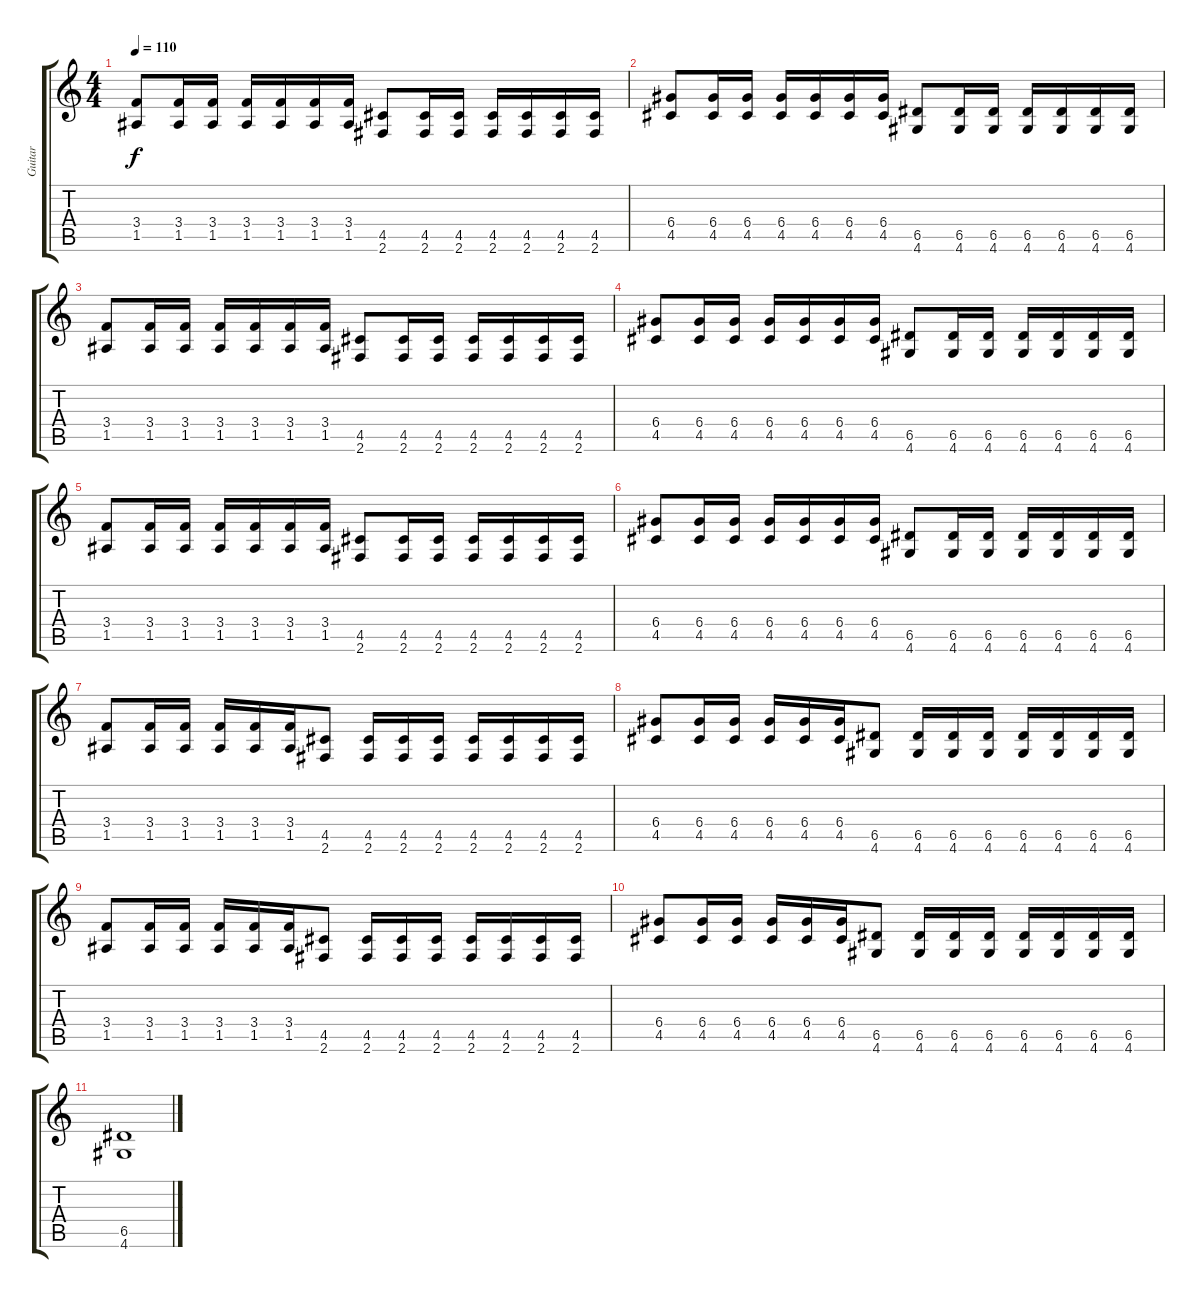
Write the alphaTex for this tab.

\track ("Guitar" "Guitar") {instrument distortionguitar}
\staff {score tabs}
\tuning (E4 B3 G3 D3 A2 E2) {hide}
\ts (4 4)
\tempo 110
\clef g2
\ks c
(3.4 1.5).8{dy f} (3.4 1.5).16 (3.4 1.5).16 (3.4 1.5).16 (3.4 1.5).16 (3.4 1.5).16 (3.4 1.5).16 (4.5 2.6).8 (4.5 2.6).16 (4.5 2.6).16 (4.5 2.6).16 (4.5 2.6).16 (4.5 2.6).16 (4.5 2.6).16 |
(6.4 4.5).8 (6.4 4.5).16 (6.4 4.5).16 (6.4 4.5).16 (6.4 4.5).16 (6.4 4.5).16 (6.4 4.5).16 (6.5 4.6).8 (6.5 4.6).16 (6.5 4.6).16 (6.5 4.6).16 (6.5 4.6).16 (6.5 4.6).16 (6.5 4.6).16 |
(3.4 1.5).8 (3.4 1.5).16 (3.4 1.5).16 (3.4 1.5).16 (3.4 1.5).16 (3.4 1.5).16 (3.4 1.5).16 (4.5 2.6).8 (4.5 2.6).16 (4.5 2.6).16 (4.5 2.6).16 (4.5 2.6).16 (4.5 2.6).16 (4.5 2.6).16 |
(6.4 4.5).8 (6.4 4.5).16 (6.4 4.5).16 (6.4 4.5).16 (6.4 4.5).16 (6.4 4.5).16 (6.4 4.5).16 (6.5 4.6).8 (6.5 4.6).16 (6.5 4.6).16 (6.5 4.6).16 (6.5 4.6).16 (6.5 4.6).16 (6.5 4.6).16 |
(3.4 1.5).8 (3.4 1.5).16 (3.4 1.5).16 (3.4 1.5).16 (3.4 1.5).16 (3.4 1.5).16 (3.4 1.5).16 (4.5 2.6).8 (4.5 2.6).16 (4.5 2.6).16 (4.5 2.6).16 (4.5 2.6).16 (4.5 2.6).16 (4.5 2.6).16 |
(6.4 4.5).8 (6.4 4.5).16 (6.4 4.5).16 (6.4 4.5).16 (6.4 4.5).16 (6.4 4.5).16 (6.4 4.5).16 (6.5 4.6).8 (6.5 4.6).16 (6.5 4.6).16 (6.5 4.6).16 (6.5 4.6).16 (6.5 4.6).16 (6.5 4.6).16 |
(3.4 1.5).8 (3.4 1.5).16 (3.4 1.5).16 (3.4 1.5).16 (3.4 1.5).16 (3.4 1.5).16 (4.5 2.6).8 (4.5 2.6).16 (4.5 2.6).16 (4.5 2.6).16 (4.5 2.6).16 (4.5 2.6).16 (4.5 2.6).16 (4.5 2.6).16 |
(6.4 4.5).8 (6.4 4.5).16 (6.4 4.5).16 (6.4 4.5).16 (6.4 4.5).16 (6.4 4.5).16 (6.5 4.6).8 (6.5 4.6).16 (6.5 4.6).16 (6.5 4.6).16 (6.5 4.6).16 (6.5 4.6).16 (6.5 4.6).16 (6.5 4.6).16 |
(3.4 1.5).8 (3.4 1.5).16 (3.4 1.5).16 (3.4 1.5).16 (3.4 1.5).16 (3.4 1.5).16 (4.5 2.6).8 (4.5 2.6).16 (4.5 2.6).16 (4.5 2.6).16 (4.5 2.6).16 (4.5 2.6).16 (4.5 2.6).16 (4.5 2.6).16 |
(6.4 4.5).8 (6.4 4.5).16 (6.4 4.5).16 (6.4 4.5).16 (6.4 4.5).16 (6.4 4.5).16 (6.5 4.6).8 (6.5 4.6).16 (6.5 4.6).16 (6.5 4.6).16 (6.5 4.6).16 (6.5 4.6).16 (6.5 4.6).16 (6.5 4.6).16 |
(6.5 4.6).1
